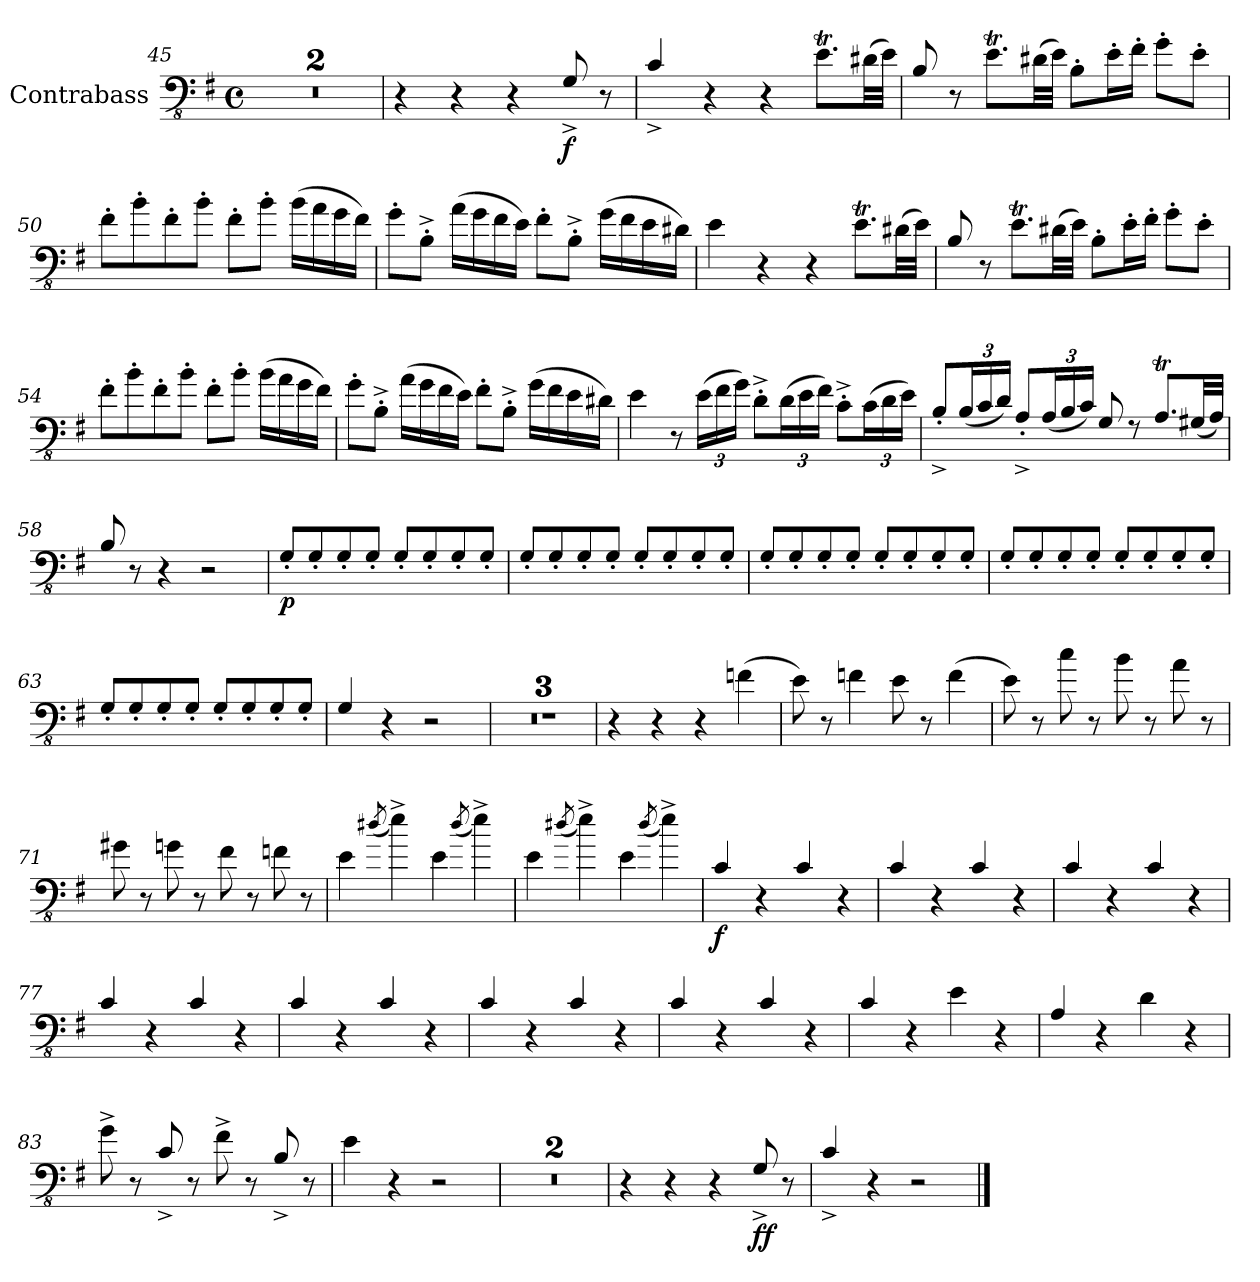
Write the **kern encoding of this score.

**kern	**dynam
*part1	*part1
*staff1	*staff1
*I"Contrabass	*
*I'Cb.	*
*clefFv4	*
*ITrd7c12	*
*k[f#]	*
*M4/4	*
*met(c)	*
=45	=45
1r	.
=46	=46
1r	.
=47	=47
4r	.
4r	.
4r	.
!	!LO:DY:b
8GGG^/	f
8r	.
=48	=48
4CC^/	.
4r	.
4r	.
8.EET\L	.
(32DD#X\LL	.
32EE\JJJ)	.
!!LO:LB:g=z
=49	=49
8BBB/	.
8r	.
8.EET\L	.
(32DD#X\LL	.
32EE\JJJ)	.
8BBB'\L	.
16EE'\L	.
16FF#'\JJ	.
8GG'\L	.
8EE'\J	.
=50	=50
8FF#'\L	.
8BB'\	.
8FF#'\	.
8BB'\J	.
8FF#'\L	.
8BB'\J	.
(16BB\LL	.
16AA\	.
16GG\	.
16FF#\JJ)	.
=51	=51
8GG'\L	.
8BBB'^\J	.
(16AA\LL	.
16GG\	.
16FF#\	.
16EE\JJ)	.
8FF#'\L	.
8BBB'^\J	.
(16GG\LL	.
16FF#\	.
16EE\	.
16DD#X\JJ)	.
=52	=52
4EE\	.
4r	.
4r	.
8.EET\L	.
(32DD#X\LL	.
32EE\JJJ)	.
!!LO:PB:g=z
=53	=53
8BBB/	.
8r	.
8.EET\L	.
(32DD#X\LL	.
32EE\JJJ)	.
8BBB'\L	.
16EE'\L	.
16FF#'\JJ	.
8GG'\L	.
8EE'\J	.
=54	=54
8FF#'\L	.
8BB'\	.
8FF#'\	.
8BB'\J	.
8FF#'\L	.
8BB'\J	.
(16BB\LL	.
16AA\	.
16GG\	.
16FF#\JJ)	.
=55	=55
8GG'\L	.
8BBB'^\J	.
(16AA\LL	.
16GG\	.
16FF#\	.
16EE\JJ)	.
8FF#'\L	.
8BBB'^\J	.
(16GG\LL	.
16FF#\	.
16EE\	.
16DD#X\JJ)	.
=56	=56
4EE\	.
8r	.
*Xbrackettup	*
(24EE\LL	.
24FF#\	.
24GG\JJ)	.
8DD'^\L	.
(24DD\L	.
24EE\	.
24FF#\JJ)	.
8CC'^\L	.
(24CC\L	.
24DD\	.
24EE\JJ)	.
!!LO:LB:g=z
=57	=57
8BBB'^/L	.
(24BBB/L	.
24CC/	.
24DD/JJ)	.
8AAA'^/L	.
(24AAA/L	.
24BBB/	.
24CC/JJ)	.
8GGG/	.
8rFF	.
8.AAAT/L	.
(32GGG#X/LL	.
32AAA/JJJ)	.
=58	=58
8BBB/	.
8r	.
4r	.
2r	.
=59	=59
!	!LO:DY:b
8GGG'/L	p
8GGG'/	.
8GGG'/	.
8GGG'/J	.
8GGG'/L	.
8GGG'/	.
8GGG'/	.
8GGG'/J	.
=60	=60
8GGG'/L	.
8GGG'/	.
8GGG'/	.
8GGG'/J	.
8GGG'/L	.
8GGG'/	.
8GGG'/	.
8GGG'/J	.
=61	=61
8GGG'/L	.
8GGG'/	.
8GGG'/	.
8GGG'/J	.
8GGG'/L	.
8GGG'/	.
8GGG'/	.
8GGG'/J	.
!!LO:LB:g=z
=62	=62
8GGG'/L	.
8GGG'/	.
8GGG'/	.
8GGG'/J	.
8GGG'/L	.
8GGG'/	.
8GGG'/	.
8GGG'/J	.
=63	=63
8GGG'/L	.
8GGG'/	.
8GGG'/	.
8GGG'/J	.
8GGG'/L	.
8GGG'/	.
8GGG'/	.
8GGG'/J	.
=64	=64
4GGG/	.
4r	.
2r	.
=65	=65
1r	.
=66	=66
1r	.
=67	=67
1r	.
=68	=68
4r	.
4r	.
4r	.
(4FFn\	.
=69	=69
8EE\)	.
8r	.
4FFn\	.
8EE\	.
8r	.
(4FF\	.
!!LO:LB:g=z
=70	=70
8EE\)	.
8r	.
8C\	.
8r	.
8BB\	.
8r	.
8AA\	.
8r	.
=71	=71
8GG#X\	.
8r	.
8GGn\	.
8r	.
8FF#\	.
8r	.
8FFn\	.
8r	.
=72	=72
4EE\	.
(8qD#X/	.
4E^\)	.
4EE\	.
(8qD#/	.
4E^\)	.
=73	=73
4EE\	.
(8qD#X/	.
4E^\)	.
4EE\	.
(8qD#/	.
4E^\)	.
=74	=74
!	!LO:DY:b
4CC/	f
4r	.
4CC/	.
4r	.
=75	=75
4CC/	.
4r	.
4CC/	.
4r	.
!!LO:LB:g=z
=76	=76
4CC/	.
4r	.
4CC/	.
4r	.
=77	=77
4CC/	.
4r	.
4CC/	.
4r	.
=78	=78
4CC/	.
4r	.
4CC/	.
4r	.
=79	=79
4CC/	.
4r	.
4CC/	.
4r	.
=80	=80
4CC/	.
4r	.
4CC/	.
4r	.
=81	=81
4CC/	.
4r	.
4EE\	.
4r	.
=82	=82
4AAA/	.
4r	.
4DD\	.
4r	.
=83	=83
8GG^\	.
8r	.
8CC^/	.
8r	.
8FF#^\	.
8r	.
8BBB^/	.
8r	.
=84	=84
4EE\	.
4r	.
2r	.
!!LO:LB:g=z
=85	=85
1r	.
=86	=86
1r	.
=87	=87
4r	.
4r	.
4r	.
!	!LO:DY:b
8GGG^/	ff
8r	.
=88	=88
4CC^/	.
4r	.
2r	.
==	==
*-	*-
